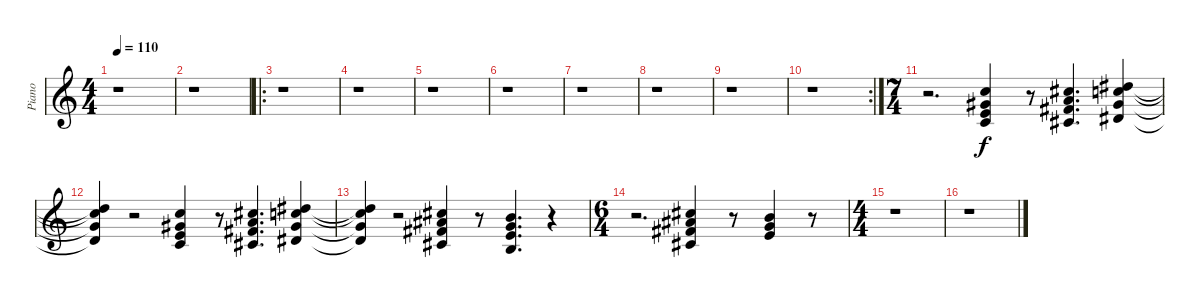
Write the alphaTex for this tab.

\track ("Piano" "Piano") {instrument acousticgrandpiano}
\staff {score}
\tuning (E4 B3 G3 D3 A2 E2) {hide}
\ts (4 4)
\tempo 110
\clef g2
\ks c
r.1{dy f instrument acousticgrandpiano} |
r.1 |
\ro
r.1 |
r.1 |
r.1 |
r.1 |
r.1 |
r.1 |
r.1 |
\rc 2
r.1 |
\ts (7 4)
r.2{d} (8.1 9.2 9.3 10.4).4 r.8 (9.1 10.2 11.3 11.4).4{d} (11.1 13.2 13.3 13.4).4 |
(11.1{t} 13.2{t} 13.3{t} 13.4{t}).4 r.2 (8.1 9.2 9.3 10.4).4 r.8 (9.1 10.2 11.3 11.4).4{d} (11.1 13.2 13.3 13.4).4 |
(11.1{t} 13.2{t} 13.3{t} 13.4{t}).4 r.2 (9.1 11.2 11.3 11.4).4 r.8 (7.1 8.2 9.3 9.4).4{d} r.4 |
\ts (6 4)
r.2{d} (9.1 11.2 11.3 11.4).4 r.8 (7.1 8.2 9.3).4 r.8 |
\ts (4 4)
r.1 |
r.1
